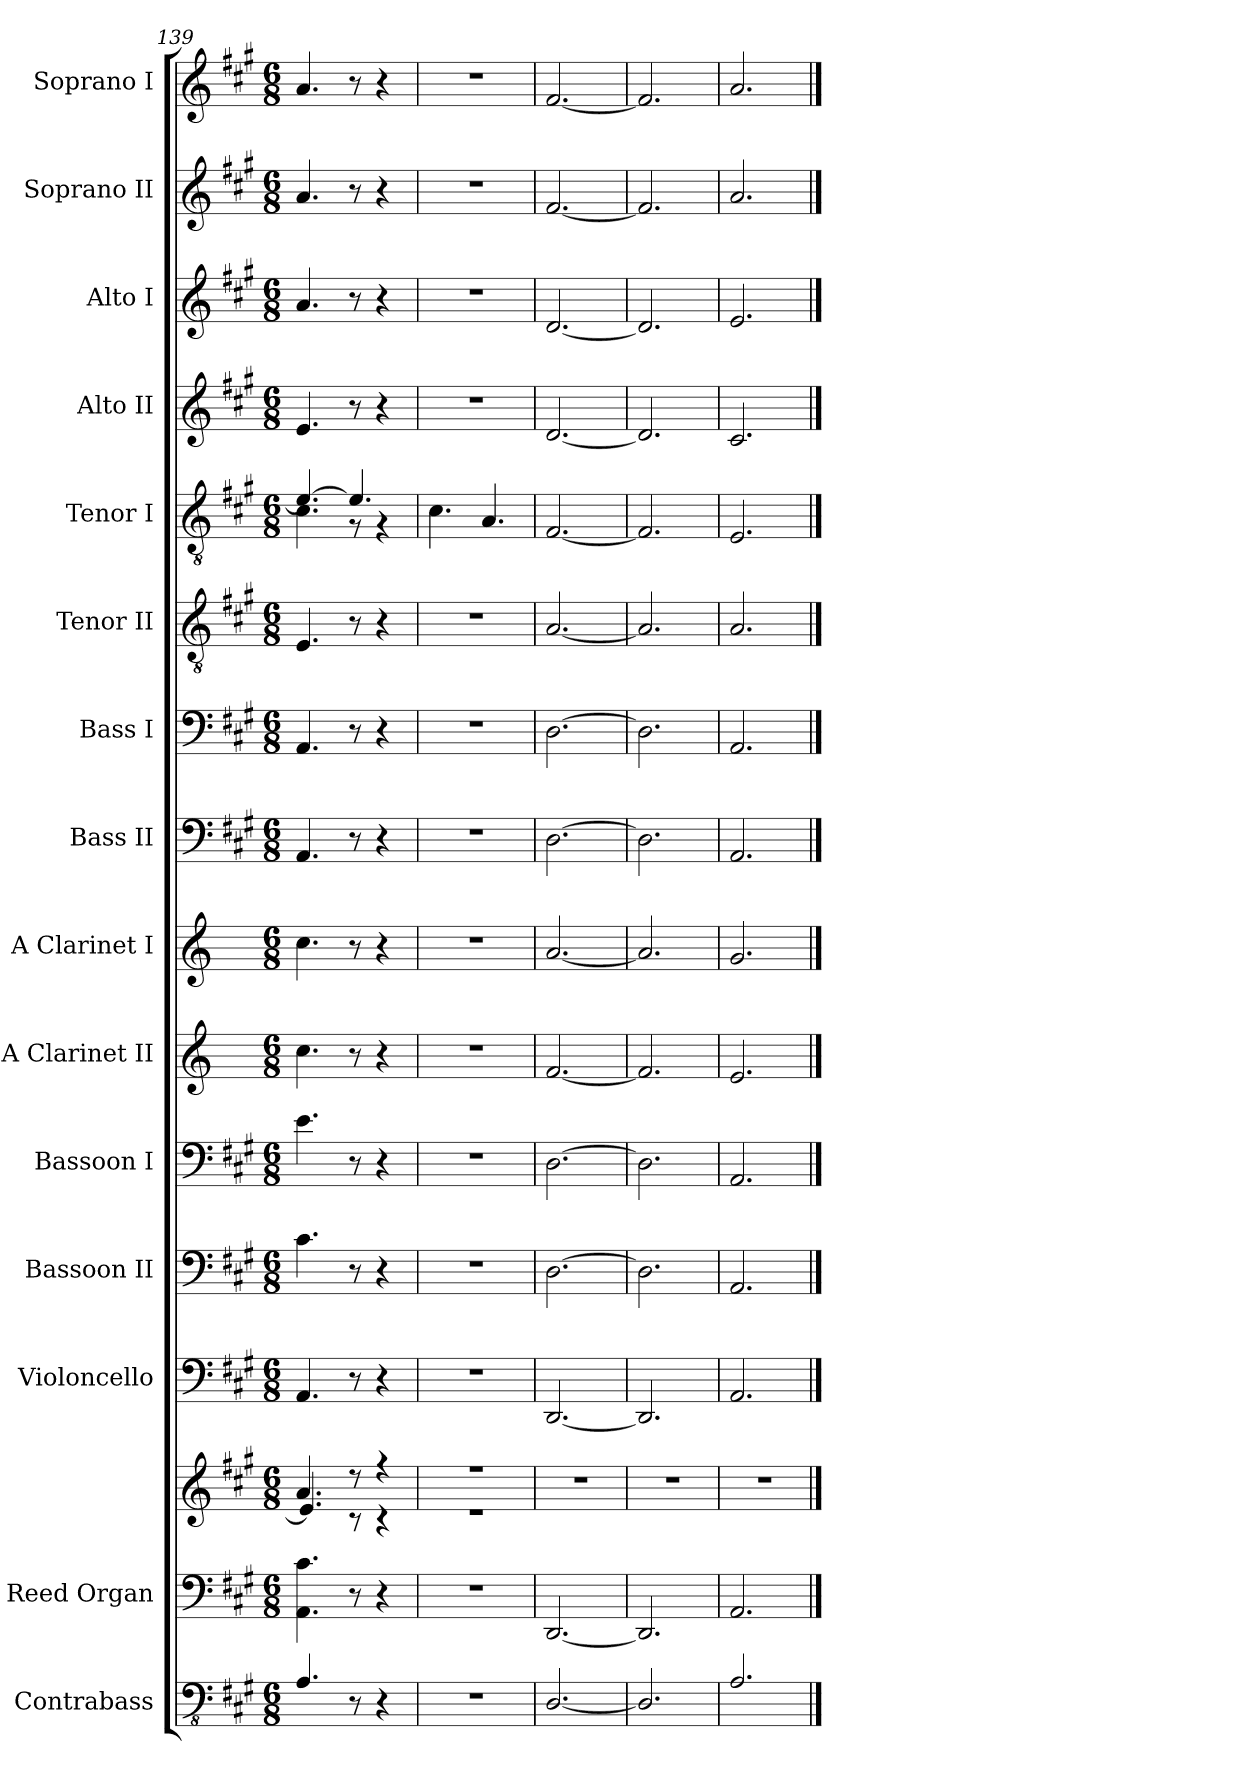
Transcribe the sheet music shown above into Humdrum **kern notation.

**kern	**kern	**kern	**kern	**kern	**kern	**kern	**kern	**kern	**kern	**kern	**kern	**kern	**kern	**kern	**kern
*part15	*part14	*part14	*part13	*part12	*part11	*part10	*part9	*part8	*part7	*part6	*part5	*part4	*part3	*part2	*part1
*staff16	*staff15	*staff14	*staff13	*staff12	*staff11	*staff10	*staff9	*staff8	*staff7	*staff6	*staff5	*staff4	*staff3	*staff2	*staff1
*I"Contrabass	*I"Reed Organ	*	*I"Violoncello	*I"Bassoon II	*I"Bassoon I	*I"A Clarinet II	*I"A Clarinet I	*I"Bass II	*I"Bass I	*I"Tenor II	*I"Tenor I	*I"Alto II	*I"Alto I	*I"Soprano II	*I"Soprano I
*I'Cb.	*I'Rd. Org.	*	*I'Vc.	*I'Bsn.	*I'Bsn.	*I'A Cl.	*I'A Cl.	*I'B.	*I'B.	*I'T.	*I'T.	*I'A.	*I'A.	*I'S.	*I'S.
*clefFv4	*clefF4	*clefG2	*clefF4	*clefF4	*clefF4	*clefG2	*clefG2	*clefF4	*clefF4	*clefGv2	*clefGv2	*clefG2	*clefG2	*clefG2	*clefG2
*ITrd7c12	*	*	*	*	*	*ITrd2c3	*ITrd2c3	*	*	*	*	*	*	*	*
*k[f#c#g#]	*k[f#c#g#]	*k[f#c#g#]	*k[f#c#g#]	*k[f#c#g#]	*k[f#c#g#]	*k[f#c#g#]	*k[f#c#g#]	*k[f#c#g#]	*k[f#c#g#]	*k[f#c#g#]	*k[f#c#g#]	*k[f#c#g#]	*k[f#c#g#]	*k[f#c#g#]	*k[f#c#g#]
*M6/8	*M6/8	*M6/8	*M6/8	*M6/8	*M6/8	*M6/8	*M6/8	*M6/8	*M6/8	*M6/8	*M6/8	*M6/8	*M6/8	*M6/8	*M6/8
=139	=139	=139	=139	=139	=139	=139	=139	=139	=139	=139	=139	=139	=139	=139	=139
*	*	*^	*	*	*	*	*	*	*	*	*^	*	*	*	*
4.AAA/	4.AA\ 4.c#\	4.a/	4.e/]	4.AA/	4.c#\	4.e\	4.a\	4.a\	4.AA/	4.AA/	4.E/	4.e/_	4.c#\	4.e/	4.a/	4.a/	4.a/
8r	8r	8r	8r	8r	8r	8r	8r	8r	8r	8r	8r	4.e/]	8r	8r	8r	8r	8r
4r	4r	4r	4r	4r	4r	4r	4r	4r	4r	4r	4r	.	4r	4r	4r	4r	4r
*	*	*	*	*	*	*	*	*	*	*	*	*v	*v	*	*	*	*
=140	=140	=140	=140	=140	=140	=140	=140	=140	=140	=140	=140	=140	=140	=140	=140	=140
2.r	2.r	2.r	2.r	2.r	2.r	2.r	2.r	2.r	2.r	2.r	2.r	4.c#\	2.r	2.r	2.r	2.r
.	.	.	.	.	.	.	.	.	.	.	.	4.A/	.	.	.	.
*	*	*v	*v	*	*	*	*	*	*	*	*	*	*	*	*	*
!!LO:PB:g=z
=141	=141	=141	=141	=141	=141	=141	=141	=141	=141	=141	=141	=141	=141	=141	=141
[2.DDD/	[2.DD/	2.r	[2.DD/	[2.D\	[2.D\	[2.d/	[2.f#/	[2.D\	[2.D\	[2.A/	[2.F#/	[2.d/	[2.d/	[2.f#/	[2.f#/
=142	=142	=142	=142	=142	=142	=142	=142	=142	=142	=142	=142	=142	=142	=142	=142
2.DDD/]	2.DD/]	2.r	2.DD/]	2.D\]	2.D\]	2.d/]	2.f#/]	2.D\]	2.D\]	2.A/]	2.F#/]	2.d/]	2.d/]	2.f#/]	2.f#/]
=143	=143	=143	=143	=143	=143	=143	=143	=143	=143	=143	=143	=143	=143	=143	=143
2.AAA/	2.AA/	2.r	2.AA/	2.AA/	2.AA/	2.c#/	2.e/	2.AA/	2.AA/	2.A/	2.E/	2.c#/	2.e/	2.a/	2.a/
==	==	==	==	==	==	==	==	==	==	==	==	==	==	==	==
*-	*-	*-	*-	*-	*-	*-	*-	*-	*-	*-	*-	*-	*-	*-	*-
